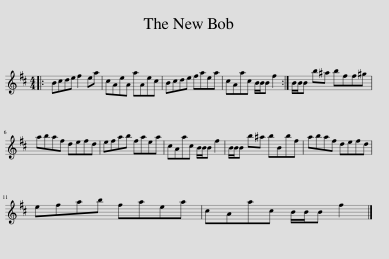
X:1
L:1/8
M:4/4
I:linebreak $
K:Bmin
V:1 treble
V:1
|: Bcde f2 ea | cAeA aAec | Bcde faea | cAac B/B/B f2 :| B/B/B b^a bff^g |$ %5
 abaf defd | efab faea | cAac B/B/B f2 | B/B/B b^a bBbf | abaf defd |$ %10
 efab faea | cAac B/B/B f2 |] %12
